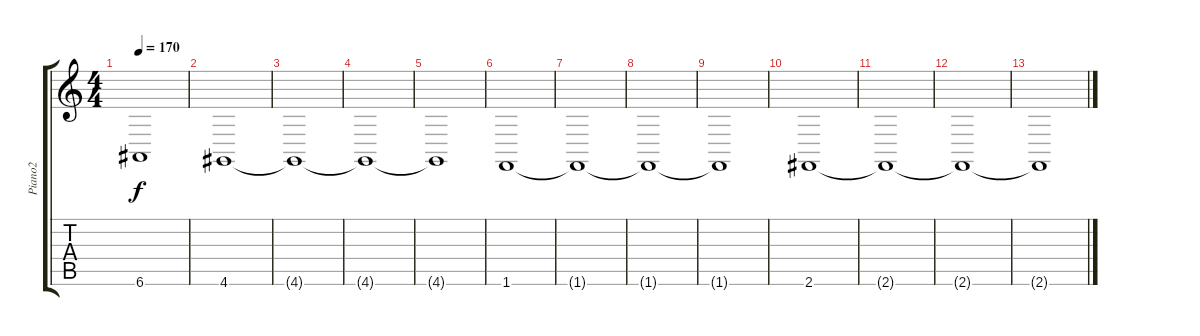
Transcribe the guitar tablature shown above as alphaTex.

\track ("Piano2" "Piano2") {instrument electricgrandpiano}
\staff {score tabs}
\tuning (E4 B3 G3 D3 A2 E2) {hide}
\ts (4 4)
\tempo 170
\clef g2
\ks c
6.6{t}.1{dy f} |
4.6.1 |
4.6{t}.1 |
4.6{t}.1 |
4.6{t}.1 |
1.6.1 |
1.6{t}.1 |
1.6{t}.1 |
1.6{t}.1 |
2.6.1 |
2.6{t}.1 |
2.6{t}.1 |
2.6{t}.1
